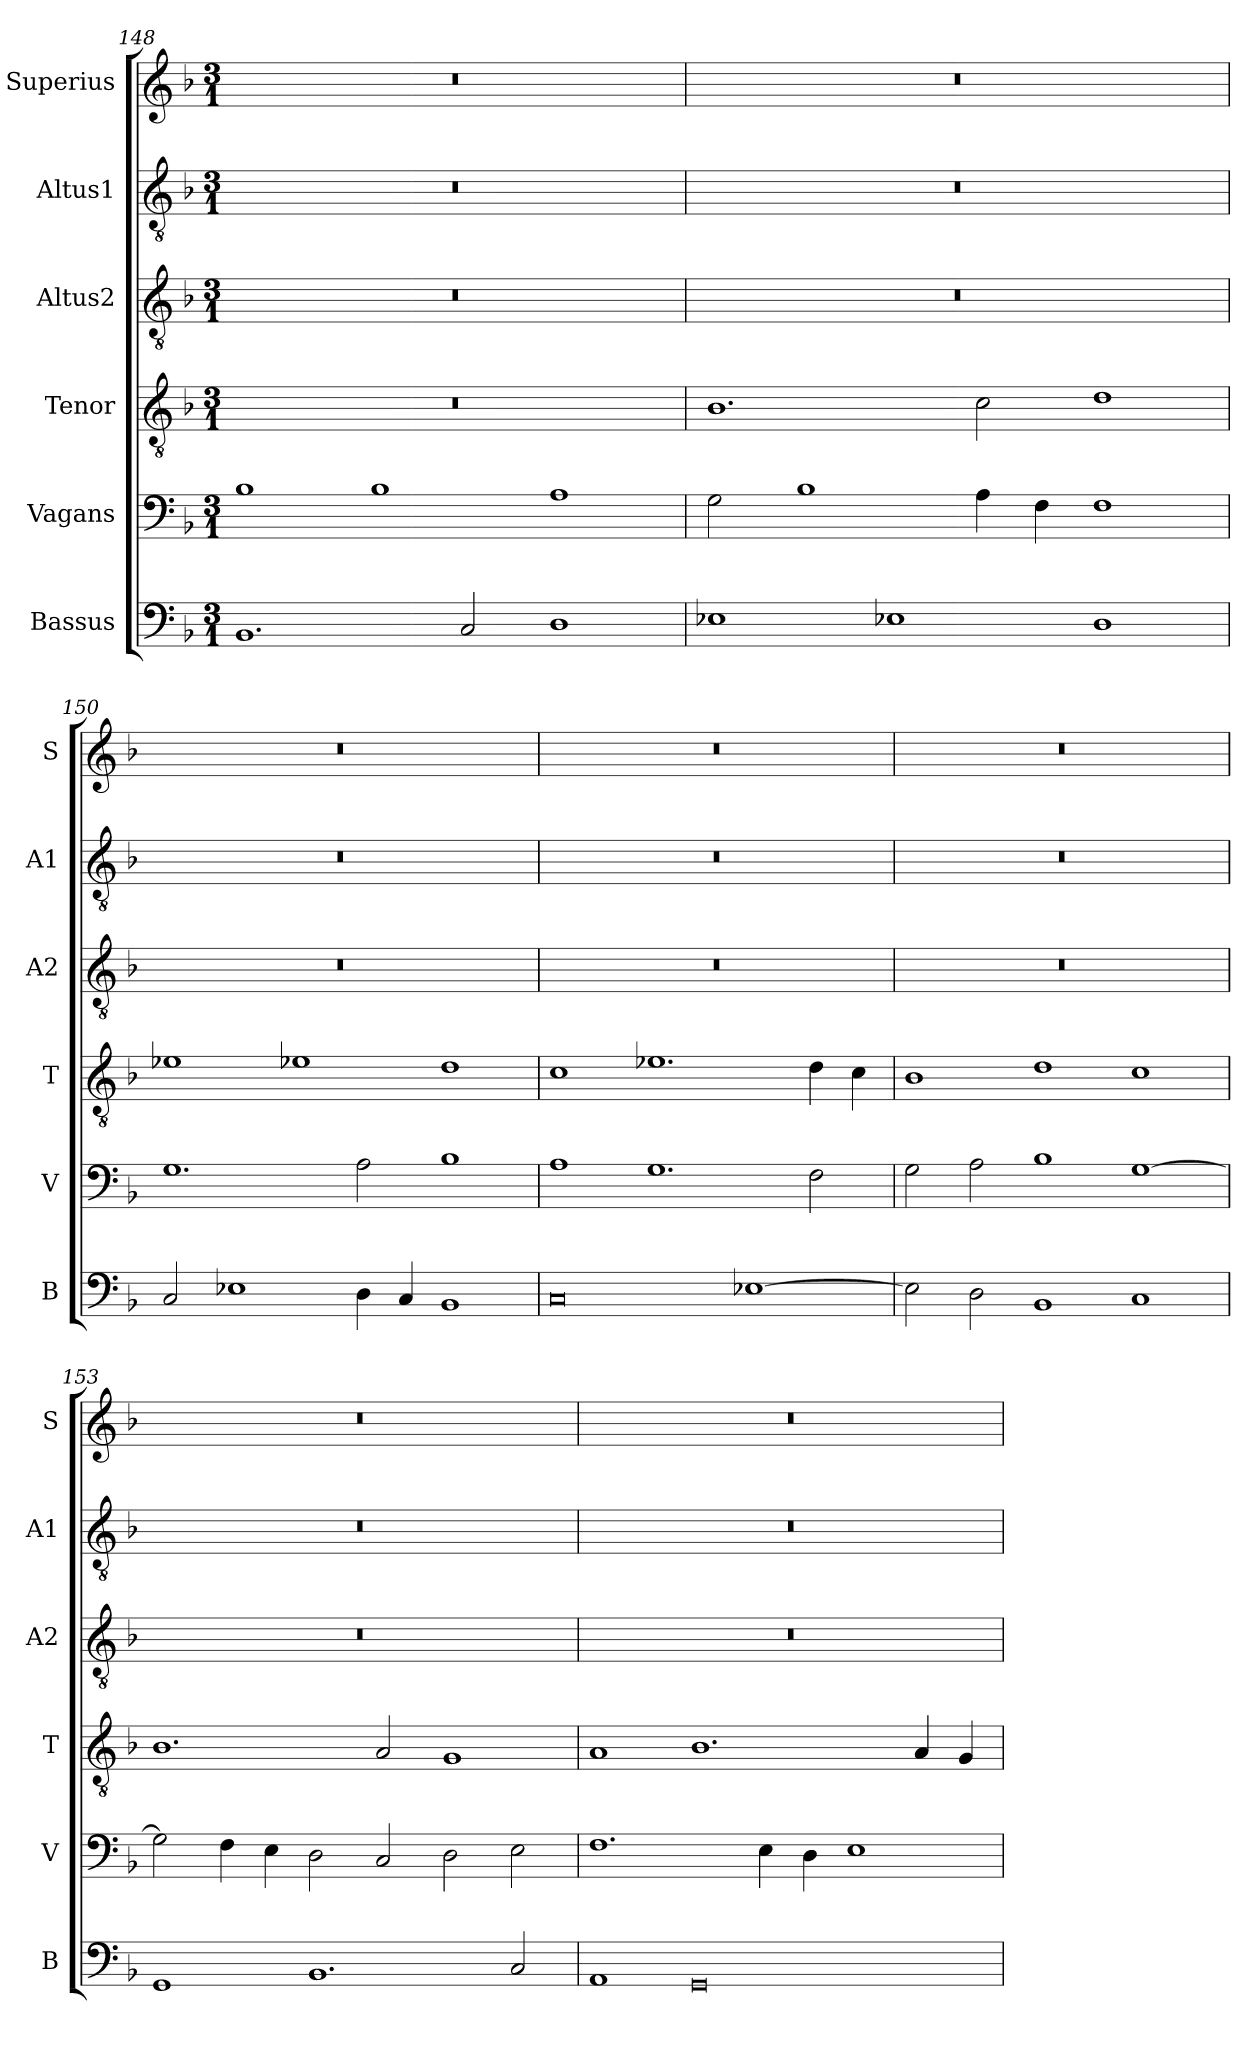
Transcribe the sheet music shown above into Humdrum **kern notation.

**kern	**kern	**kern	**kern	**kern	**kern
*part6	*part5	*part4	*part3	*part2	*part1
*staff6	*staff5	*staff4	*staff3	*staff2	*staff1
*I"Bassus	*I"Vagans	*I"Tenor	*I"Altus2	*I"Altus1	*I"Superius
*I'B	*I'V	*I'T	*I'A2	*I'A1	*I'S
*clefF4	*clefF4	*clefGv2	*clefGv2	*clefGv2	*clefG2
*k[b-]	*k[b-]	*k[b-]	*k[b-]	*k[b-]	*k[b-]
*M3/1	*M3/1	*M3/1	*M3/1	*M3/1	*M3/1
=148	=148	=148	=148	=148	=148
1.BB-	1B-	0.r	0.r	0.r	0.r
.	1B-	.	.	.	.
2C/	.	.	.	.	.
1D	1A	.	.	.	.
=149	=149	=149	=149	=149	=149
1E-X	2G\	1.B-	0.r	0.r	0.r
.	1B-	.	.	.	.
1E-X	.	.	.	.	.
.	4A\	2c\	.	.	.
.	4F\	.	.	.	.
1D	1F	1d	.	.	.
=150	=150	=150	=150	=150	=150
2C/	1.G	1e-X	0.r	0.r	0.r
1E-X	.	.	.	.	.
.	.	1e-X	.	.	.
4D\	2A\	.	.	.	.
4C/	.	.	.	.	.
1BB-	1B-	1d	.	.	.
=151	=151	=151	=151	=151	=151
0C	1A	1c	0.r	0.r	0.r
.	1.G	1.e-X	.	.	.
[1E-X	.	.	.	.	.
.	2F\	4d\	.	.	.
.	.	4c\	.	.	.
=152	=152	=152	=152	=152	=152
2E-\]	2G\	1B-	0.r	0.r	0.r
2D\	2A\	.	.	.	.
1BB-	1B-	1d	.	.	.
1C	[1G	1c	.	.	.
=153	=153	=153	=153	=153	=153
1GG	2G\]	1.B-	0.r	0.r	0.r
.	4F\	.	.	.	.
.	4E\	.	.	.	.
1.BB-	2D\	.	.	.	.
.	2C/	2A/	.	.	.
.	2D\	1G	.	.	.
2C/	2E\	.	.	.	.
=154	=154	=154	=154	=154	=154
1AA	1.F	1A	0.r	0.r	0.r
0GG	.	1.B-	.	.	.
.	4E\	.	.	.	.
.	4D\	.	.	.	.
.	1E	.	.	.	.
.	.	4A/	.	.	.
.	.	4G/	.	.	.
=	=	=	=	=	=
*-	*-	*-	*-	*-	*-
